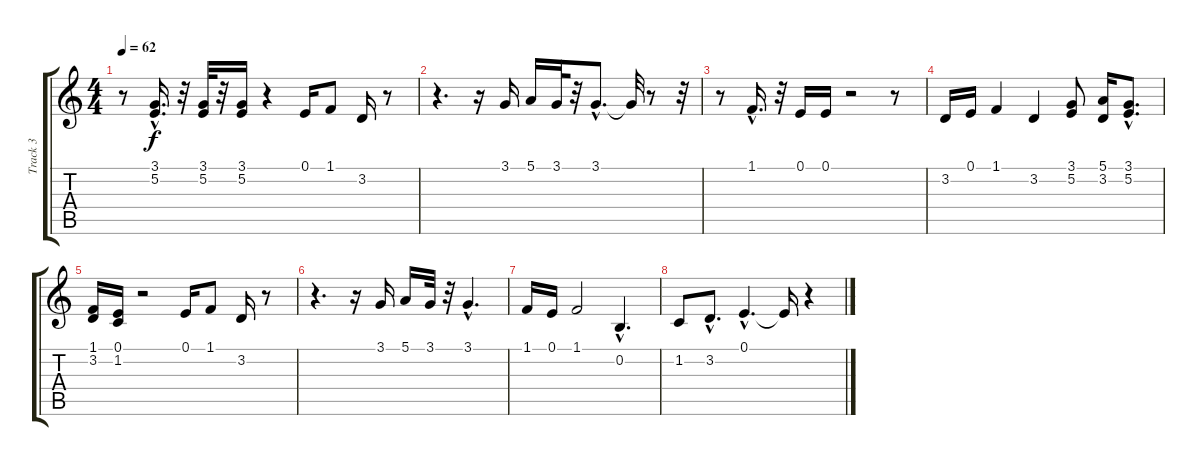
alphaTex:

\track ("Track 3" "Track 3") {instrument voiceoohs}
\staff {score tabs}
\tuning (E4 B3 G3 D3 A2 E2) {hide}
\ts (4 4)
\tempo 62
\clef g2
\ks c
r.8{dy f instrument voiceoohs} (3.1{hac} 5.2{hac}).16{d} r.32 (3.1 5.2).32 r.32 (3.1 5.2).16 r.4 0.1.16 1.1.8 3.2.16 r.8 |
r.4{d} r.16 3.1.16 5.1.16 3.1.32 r.32 3.1{hac}.8{d} 3.1{t}.32 r.8 r.32 |
r.8 1.1{hac}.16{d} r.32 0.1.16 0.1.16 r.2 r.8 |
3.2.16 0.1.16 1.1.4 3.2.4 (3.1 5.2).8 (5.1 3.2).16 (3.1{hac} 5.2{hac}).8{d} |
(1.1 3.2).16 (0.1 1.2).16 r.2 0.1.16 1.1.8 3.2.16 r.8 |
r.4{d} r.16 3.1.16 5.1.16 3.1.32 r.32 3.1{hac}.4{d} |
1.1.16 0.1.16 1.1.2 0.2{hac}.4{d} |
1.2.8 3.2{hac}.8{d} 0.1{hac}.4{d} 0.1{t}.16 r.4
